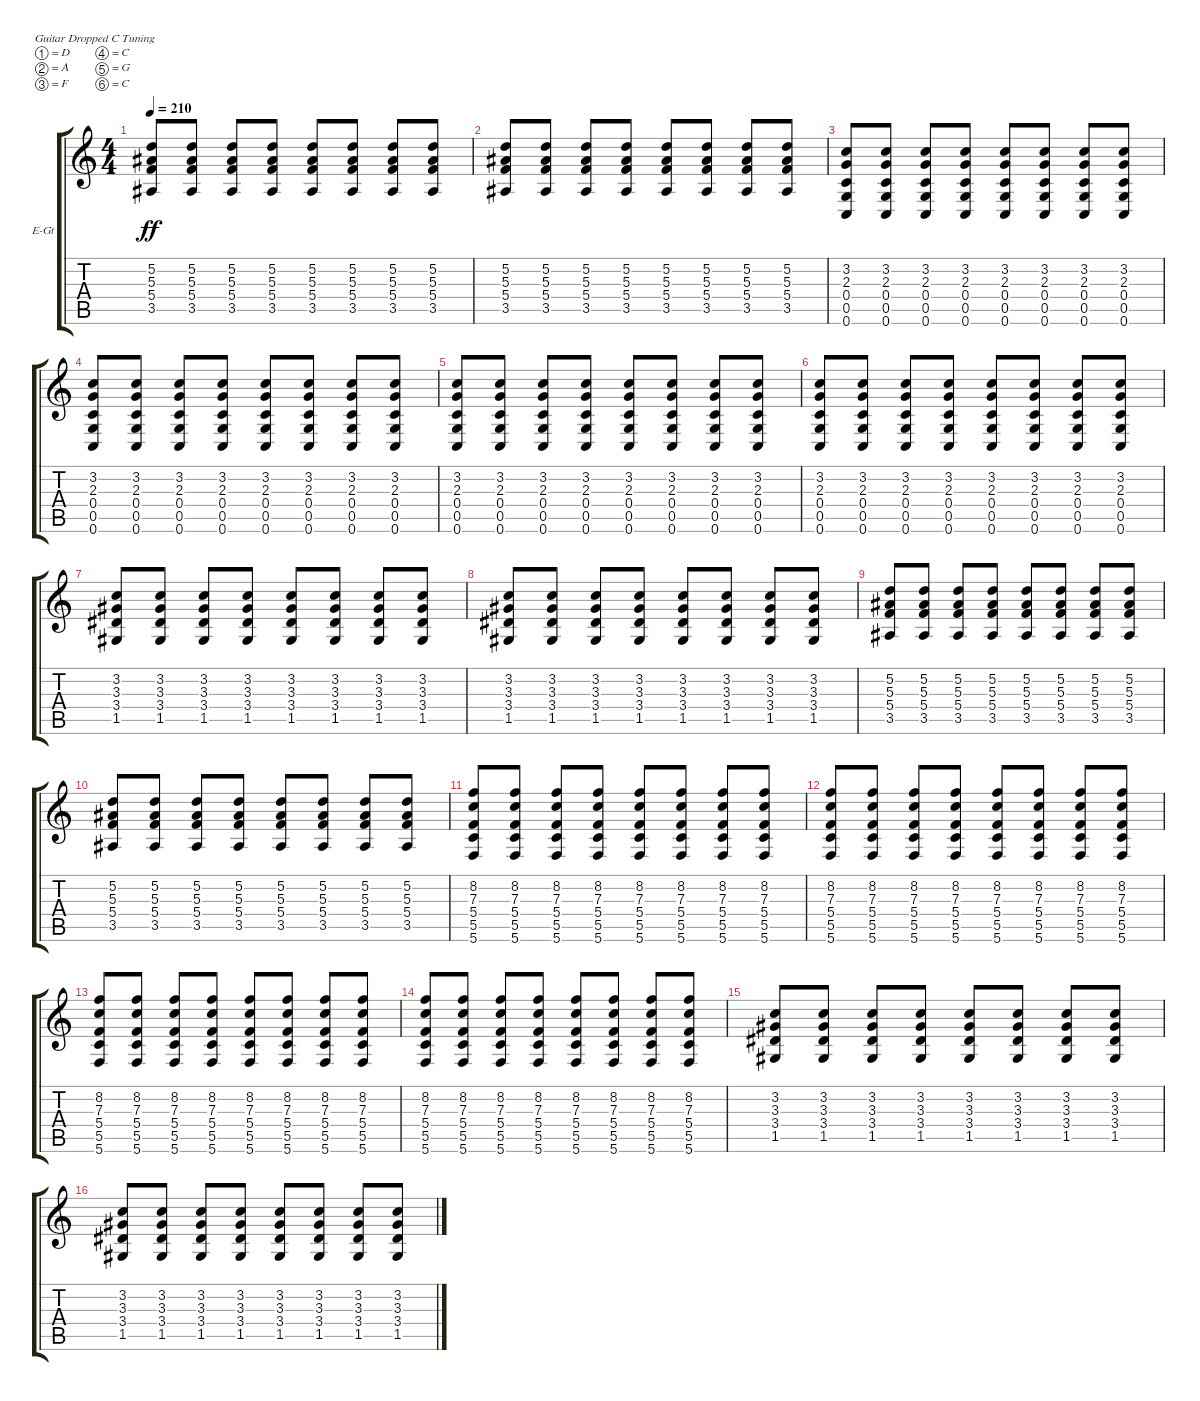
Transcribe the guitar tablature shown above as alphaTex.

\defaultSystemsLayout 4
\bracketExtendMode groupsimilarinstruments
\firstSystemTrackNameOrientation horizontal
\otherSystemsTrackNameOrientation horizontal
\track ("Left Guitar" "E-Gt") {instrument distortionguitar}
\staff {score tabs}
\tuning (D4 A3 F3 C3 G2 C2)
\ts (4 4)
\tempo 210
\clef g2
\ks c
(3.5 5.4 5.3 5.2).8{dy ff} (5.2 5.3 5.4 3.5).8 (5.2 5.3 5.4 3.5).8 (5.2 5.3 5.4 3.5).8 (5.2 5.3 5.4 3.5).8 (5.2 5.3 5.4 3.5).8 (5.2 5.3 5.4 3.5).8 (5.2 5.3 5.4 3.5).8 |
(3.5 5.4 5.3 5.2).8 (5.2 5.3 5.4 3.5).8 (5.2 5.3 5.4 3.5).8 (5.2 5.3 5.4 3.5).8 (5.2 5.3 5.4 3.5).8 (5.2 5.3 5.4 3.5).8 (5.2 5.3 5.4 3.5).8 (5.2 5.3 5.4 3.5).8 |
(0.6 0.5 0.4 2.3 3.2).8 (3.2 2.3 0.4 0.5 0.6).8 (3.2 2.3 0.4 0.5 0.6).8 (3.2 2.3 0.4 0.5 0.6).8 (3.2 2.3 0.4 0.5 0.6).8 (3.2 2.3 0.4 0.5 0.6).8 (3.2 2.3 0.4 0.5 0.6).8 (3.2 2.3 0.4 0.5 0.6).8 |
(0.6 0.5 0.4 2.3 3.2).8 (3.2 2.3 0.4 0.5 0.6).8 (3.2 2.3 0.4 0.5 0.6).8 (3.2 2.3 0.4 0.5 0.6).8 (3.2 2.3 0.4 0.5 0.6).8 (3.2 2.3 0.4 0.5 0.6).8 (3.2 2.3 0.4 0.5 0.6).8 (3.2 2.3 0.4 0.5 0.6).8 |
(0.6 0.5 0.4 2.3 3.2).8 (3.2 2.3 0.4 0.5 0.6).8 (3.2 2.3 0.4 0.5 0.6).8 (3.2 2.3 0.4 0.5 0.6).8 (3.2 2.3 0.4 0.5 0.6).8 (3.2 2.3 0.4 0.5 0.6).8 (3.2 2.3 0.4 0.5 0.6).8 (3.2 2.3 0.4 0.5 0.6).8 |
(0.6 0.5 0.4 2.3 3.2).8 (3.2 2.3 0.4 0.5 0.6).8 (3.2 2.3 0.4 0.5 0.6).8 (3.2 2.3 0.4 0.5 0.6).8 (3.2 2.3 0.4 0.5 0.6).8 (3.2 2.3 0.4 0.5 0.6).8 (3.2 2.3 0.4 0.5 0.6).8 (3.2 2.3 0.4 0.5 0.6).8 |
(1.5 3.4 3.3 3.2).8 (1.5 3.4 3.3 3.2).8 (3.2 3.3 3.4 1.5).8 (3.2 3.3 3.4 1.5).8 (3.2 3.3 3.4 1.5).8 (3.2 3.3 3.4 1.5).8 (3.2 3.3 3.4 1.5).8 (3.2 3.3 3.4 1.5).8 |
(1.5 3.4 3.3 3.2).8 (1.5 3.4 3.3 3.2).8 (3.2 3.3 3.4 1.5).8 (3.2 3.3 3.4 1.5).8 (3.2 3.3 3.4 1.5).8 (3.2 3.3 3.4 1.5).8 (3.2 3.3 3.4 1.5).8 (3.2 3.3 3.4 1.5).8 |
(3.5 5.4 5.3 5.2).8 (5.2 5.3 5.4 3.5).8 (5.2 5.3 5.4 3.5).8 (5.2 5.3 5.4 3.5).8 (5.2 5.3 5.4 3.5).8 (5.2 5.3 5.4 3.5).8 (5.2 5.3 5.4 3.5).8 (5.2 5.3 5.4 3.5).8 |
(3.5 5.4 5.3 5.2).8 (5.2 5.3 5.4 3.5).8 (5.2 5.3 5.4 3.5).8 (5.2 5.3 5.4 3.5).8 (5.2 5.3 5.4 3.5).8 (5.2 5.3 5.4 3.5).8 (5.2 5.3 5.4 3.5).8 (5.2 5.3 5.4 3.5).8 |
(5.6 5.5 5.4 7.3 8.2).8 (5.6 5.5 5.4 8.2 7.3).8 (5.6 5.5 5.4 8.2 7.3).8 (5.6 5.5 5.4 8.2 7.3).8 (5.6 5.5 5.4 8.2 7.3).8 (5.6 5.5 5.4 8.2 7.3).8 (5.6 5.5 5.4 8.2 7.3).8 (5.6 5.5 5.4 8.2 7.3).8 |
(5.6 5.5 5.4 7.3 8.2).8 (5.6 5.5 5.4 8.2 7.3).8 (5.6 5.5 5.4 8.2 7.3).8 (5.6 5.5 5.4 8.2 7.3).8 (5.6 5.5 5.4 8.2 7.3).8 (5.6 5.5 5.4 8.2 7.3).8 (5.6 5.5 5.4 8.2 7.3).8 (5.6 5.5 5.4 8.2 7.3).8 |
(5.6 5.5 5.4 7.3 8.2).8 (5.6 5.5 5.4 8.2 7.3).8 (5.6 5.5 5.4 8.2 7.3).8 (5.6 5.5 5.4 8.2 7.3).8 (5.6 5.5 5.4 8.2 7.3).8 (5.6 5.5 5.4 8.2 7.3).8 (5.6 5.5 5.4 8.2 7.3).8 (5.6 5.5 5.4 8.2 7.3).8 |
(5.6 5.5 5.4 7.3 8.2).8 (5.6 5.5 5.4 8.2 7.3).8 (5.6 5.5 5.4 8.2 7.3).8 (5.6 5.5 5.4 8.2 7.3).8 (5.6 5.5 5.4 8.2 7.3).8 (5.6 5.5 5.4 8.2 7.3).8 (5.6 5.5 5.4 8.2 7.3).8 (5.6 5.5 5.4 8.2 7.3).8 |
(1.5 3.4 3.3 3.2).8 (1.5 3.4 3.3 3.2).8 (3.2 3.3 3.4 1.5).8 (3.2 3.3 3.4 1.5).8 (3.2 3.3 3.4 1.5).8 (3.2 3.3 3.4 1.5).8 (3.2 3.3 3.4 1.5).8 (3.2 3.3 3.4 1.5).8 |
(1.5 3.4 3.3 3.2).8 (1.5 3.4 3.3 3.2).8 (3.2 3.3 3.4 1.5).8 (3.2 3.3 3.4 1.5).8 (3.2 3.3 3.4 1.5).8 (3.2 3.3 3.4 1.5).8 (3.2 3.3 3.4 1.5).8 (3.2 3.3 3.4 1.5).8
